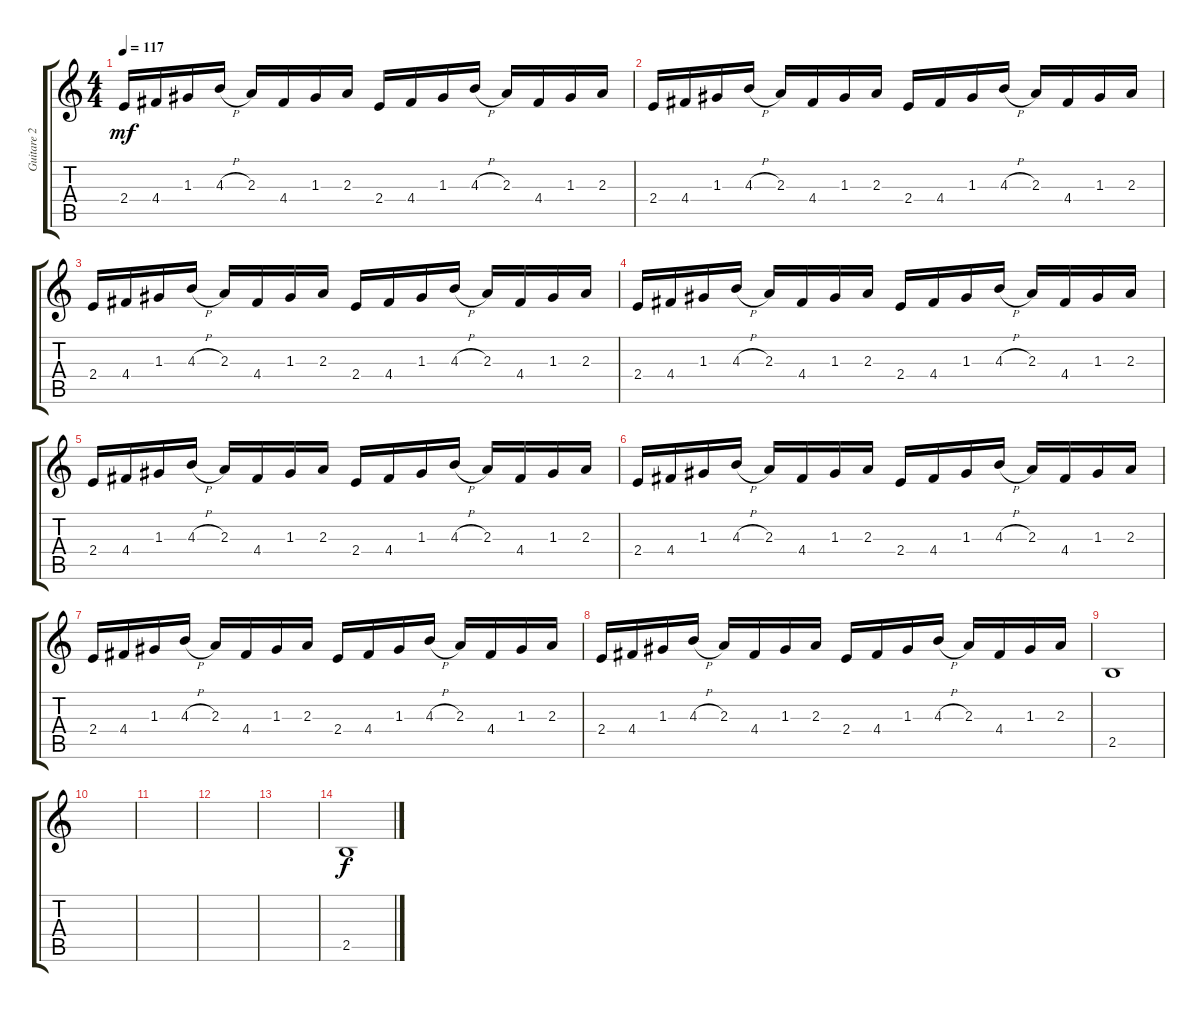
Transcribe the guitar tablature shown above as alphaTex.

\track ("Guitare 2" "Guitare 2") {instrument electricguitarjazz}
\staff {score tabs}
\tuning (E4 B3 G3 D3 A2 E2) {hide}
\ts (4 4)
\tempo 117
\clef g2
\ks c
2.4.16{dy mf} 4.4.16 1.3.16 4.3{h}.16 2.3.16 4.4.16 1.3.16 2.3.16 2.4.16 4.4.16 1.3.16 4.3{h}.16 2.3.16 4.4.16 1.3.16 2.3.16 |
2.4.16 4.4.16 1.3.16 4.3{h}.16 2.3.16 4.4.16 1.3.16 2.3.16 2.4.16 4.4.16 1.3.16 4.3{h}.16 2.3.16 4.4.16 1.3.16 2.3.16 |
2.4.16 4.4.16 1.3.16 4.3{h}.16 2.3.16 4.4.16 1.3.16 2.3.16 2.4.16 4.4.16 1.3.16 4.3{h}.16 2.3.16 4.4.16 1.3.16 2.3.16 |
2.4.16 4.4.16 1.3.16 4.3{h}.16 2.3.16 4.4.16 1.3.16 2.3.16 2.4.16 4.4.16 1.3.16 4.3{h}.16 2.3.16 4.4.16 1.3.16 2.3.16 |
2.4.16 4.4.16 1.3.16 4.3{h}.16 2.3.16 4.4.16 1.3.16 2.3.16 2.4.16 4.4.16 1.3.16 4.3{h}.16 2.3.16 4.4.16 1.3.16 2.3.16 |
2.4.16 4.4.16 1.3.16 4.3{h}.16 2.3.16 4.4.16 1.3.16 2.3.16 2.4.16 4.4.16 1.3.16 4.3{h}.16 2.3.16 4.4.16 1.3.16 2.3.16 |
2.4.16 4.4.16 1.3.16 4.3{h}.16 2.3.16 4.4.16 1.3.16 2.3.16 2.4.16 4.4.16 1.3.16 4.3{h}.16 2.3.16 4.4.16 1.3.16 2.3.16 |
2.4.16 4.4.16 1.3.16 4.3{h}.16 2.3.16 4.4.16 1.3.16 2.3.16 2.4.16 4.4.16 1.3.16 4.3{h}.16 2.3.16 4.4.16 1.3.16 2.3.16 |
2.5.1 |
|
|
|
|
2.5.1{dy f}
